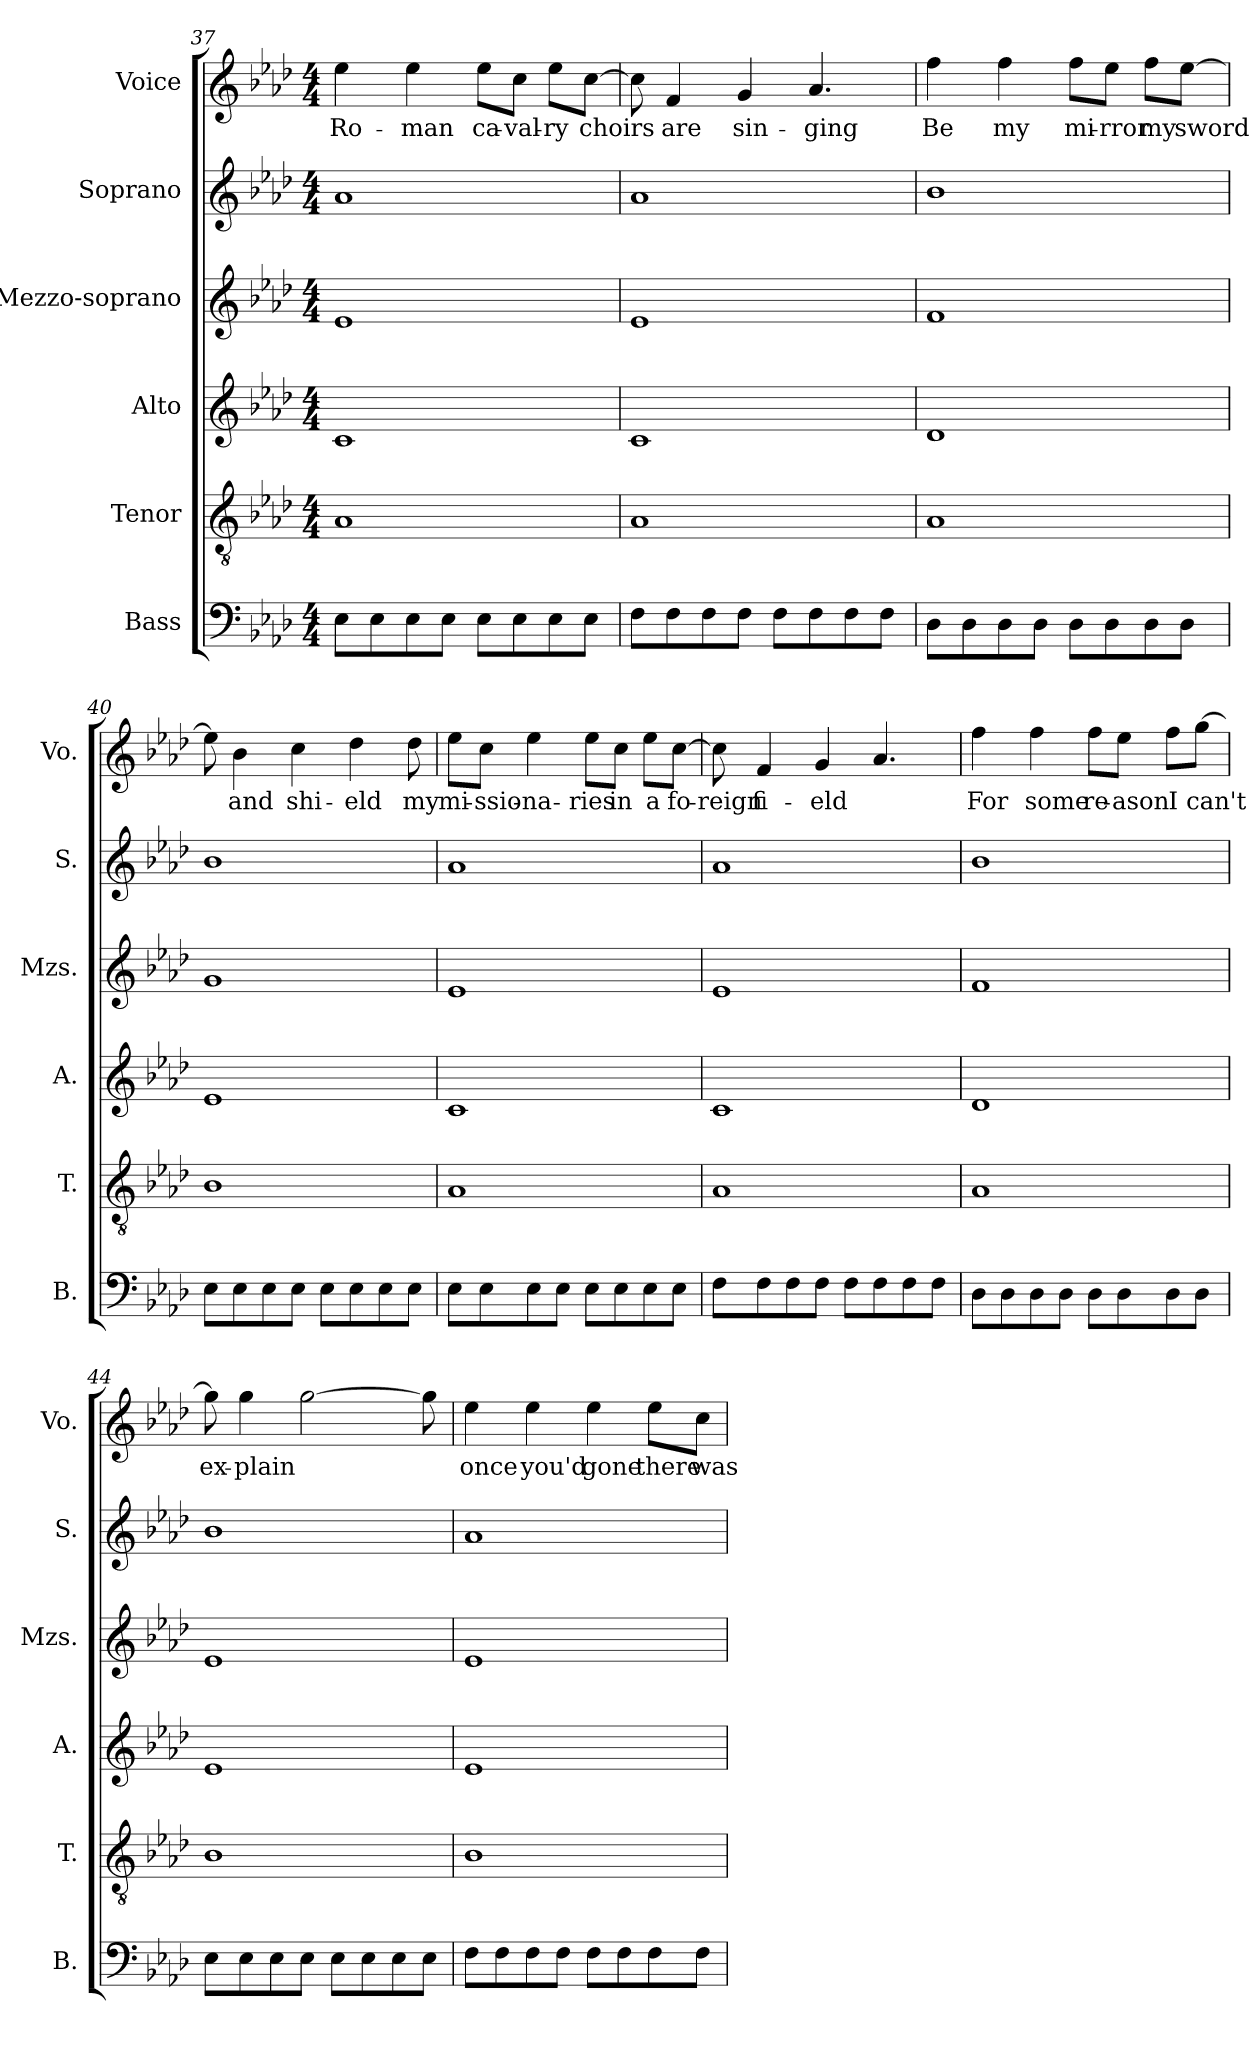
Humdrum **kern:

**kern	**kern	**kern	**kern	**kern	**kern	**text
*part6	*part5	*part4	*part3	*part2	*part1	*part1
*staff6	*staff5	*staff4	*staff3	*staff2	*staff1	*staff1
*I"Bass	*I"Tenor	*I"Alto	*I"Mezzo-soprano	*I"Soprano	*I"Voice	*
*I'B.	*I'T.	*I'A.	*I'Mzs.	*I'S.	*I'Vo.	*
!!LO:LB:g=z
*clefF4	*clefGv2	*clefG2	*clefG2	*clefG2	*clefG2	*
*k[b-e-a-d-]	*k[b-e-a-d-]	*k[b-e-a-d-]	*k[b-e-a-d-]	*k[b-e-a-d-]	*k[b-e-a-d-]	*
*M4/4	*M4/4	*M4/4	*M4/4	*M4/4	*M4/4	*
=37	=37	=37	=37	=37	=37	=37
!	!	!	!	!	!	!LO:LY:b
8E-\L	1A-	1c	1e-	1a-	4ee-\	Ro-
8E-\	.	.	.	.	.	.
!	!	!	!	!	!	!LO:LY:b
8E-\	.	.	.	.	4ee-\	-man
8E-\J	.	.	.	.	.	.
!	!	!	!	!	!	!LO:LY:b
8E-\L	.	.	.	.	8ee-\L	ca-
!	!	!	!	!	!	!LO:LY:b
8E-\	.	.	.	.	8cc\J	-val-
!	!	!	!	!	!	!LO:LY:b
8E-\	.	.	.	.	8ee-\L	-ry
!	!	!	!	!	!	!LO:LY:b
8E-\J	.	.	.	.	[8cc\J	choirs
=38	=38	=38	=38	=38	=38	=38
8F\L	1A-	1c	1e-	1a-	8cc\]	.
!	!	!	!	!	!	!LO:LY:b
8F\	.	.	.	.	4f/	are
8F\	.	.	.	.	.	.
!	!	!	!	!	!	!LO:LY:b
8F\J	.	.	.	.	4g/	sin-
8F\L	.	.	.	.	.	.
!	!	!	!	!	!	!LO:LY:b
8F\	.	.	.	.	4.a-/	-ging
8F\	.	.	.	.	.	.
8F\J	.	.	.	.	.	.
=39	=39	=39	=39	=39	=39	=39
!	!	!	!	!	!	!LO:LY:b
8D-\L	1A-	1d-	1f	1b-	4ff\	Be
8D-\	.	.	.	.	.	.
!	!	!	!	!	!	!LO:LY:b
8D-\	.	.	.	.	4ff\	my
8D-\J	.	.	.	.	.	.
!	!	!	!	!	!	!LO:LY:b
8D-\L	.	.	.	.	8ff\L	mi-
!	!	!	!	!	!	!LO:LY:b
8D-\	.	.	.	.	8ee-\J	-rror
!	!	!	!	!	!	!LO:LY:b
8D-\	.	.	.	.	8ff\L	my
!	!	!	!	!	!	!LO:LY:b
8D-\J	.	.	.	.	[8ee-\J	sword
!!LO:PB:g=z
=40	=40	=40	=40	=40	=40	=40
8E-\L	1B-	1e-	1g	1b-	8ee-\]	.
!	!	!	!	!	!	!LO:LY:b
8E-\	.	.	.	.	4b-\	and
8E-\	.	.	.	.	.	.
!	!	!	!	!	!	!LO:LY:b
8E-\J	.	.	.	.	4cc\	shi-
8E-\L	.	.	.	.	.	.
!	!	!	!	!	!	!LO:LY:b
8E-\	.	.	.	.	4dd-\	-eld
8E-\	.	.	.	.	.	.
!	!	!	!	!	!	!LO:LY:b
8E-\J	.	.	.	.	8dd-\	my
=41	=41	=41	=41	=41	=41	=41
!	!	!	!	!	!	!LO:LY:b
8E-\L	1A-	1c	1e-	1a-	8ee-\L	mi-
!	!	!	!	!	!	!LO:LY:b
8E-\	.	.	.	.	8cc\J	-ssio-
!	!	!	!	!	!	!LO:LY:b
8E-\	.	.	.	.	4ee-\	-na-
8E-\J	.	.	.	.	.	.
!	!	!	!	!	!	!LO:LY:b
8E-\L	.	.	.	.	8ee-\L	-ries
!	!	!	!	!	!	!LO:LY:b
8E-\	.	.	.	.	8cc\J	in
!	!	!	!	!	!	!LO:LY:b
8E-\	.	.	.	.	8ee-\L	a
!	!	!	!	!	!	!LO:LY:b
8E-\J	.	.	.	.	[8cc\J	fo-
=42	=42	=42	=42	=42	=42	=42
!	!	!	!	!	!	!LO:LY:b
8F\L	1A-	1c	1e-	1a-	8cc\]	-reign
!	!	!	!	!	!	!LO:LY:b
8F\	.	.	.	.	4f/	fi-
8F\	.	.	.	.	.	.
!	!	!	!	!	!	!LO:LY:b
8F\J	.	.	.	.	4g/	-eld
8F\L	.	.	.	.	.	.
8F\	.	.	.	.	4.a-/	.
8F\	.	.	.	.	.	.
8F\J	.	.	.	.	.	.
!!LO:LB:g=z
=43	=43	=43	=43	=43	=43	=43
!	!	!	!	!	!	!LO:LY:b
8D-\L	1A-	1d-	1f	1b-	4ff\	For
8D-\	.	.	.	.	.	.
!	!	!	!	!	!	!LO:LY:b
8D-\	.	.	.	.	4ff\	some
8D-\J	.	.	.	.	.	.
!	!	!	!	!	!	!LO:LY:b
8D-\L	.	.	.	.	8ff\L	re-
!	!	!	!	!	!	!LO:LY:b
8D-\	.	.	.	.	8ee-\J	-ason
!	!	!	!	!	!	!LO:LY:b
8D-\	.	.	.	.	8ff\L	I
!	!	!	!	!	!	!LO:LY:b
8D-\J	.	.	.	.	[8gg\J	can't
=44	=44	=44	=44	=44	=44	=44
!	!	!	!	!	!	!LO:LY:b
8E-\L	1B-	1e-	1e-	1b-	8gg\]	ex-
!	!	!	!	!	!	!LO:LY:b
8E-\	.	.	.	.	4gg\	-plain
8E-\	.	.	.	.	.	.
8E-\J	.	.	.	.	[2gg\	.
8E-\L	.	.	.	.	.	.
8E-\	.	.	.	.	.	.
8E-\	.	.	.	.	.	.
8E-\J	.	.	.	.	8gg\]	.
=45	=45	=45	=45	=45	=45	=45
!	!	!	!	!	!	!LO:LY:b
8F\L	1B-	1e-	1e-	1a-	4ee-\	once
8F\	.	.	.	.	.	.
!	!	!	!	!	!	!LO:LY:b
8F\	.	.	.	.	4ee-\	you'd
8F\J	.	.	.	.	.	.
!	!	!	!	!	!	!LO:LY:b
8F\L	.	.	.	.	4ee-\	gone
8F\	.	.	.	.	.	.
!	!	!	!	!	!	!LO:LY:b
8F\	.	.	.	.	8ee-\L	there
!	!	!	!	!	!	!LO:LY:b
8F\J	.	.	.	.	8cc\J	was
=	=	=	=	=	=	=
*-	*-	*-	*-	*-	*-	*-
